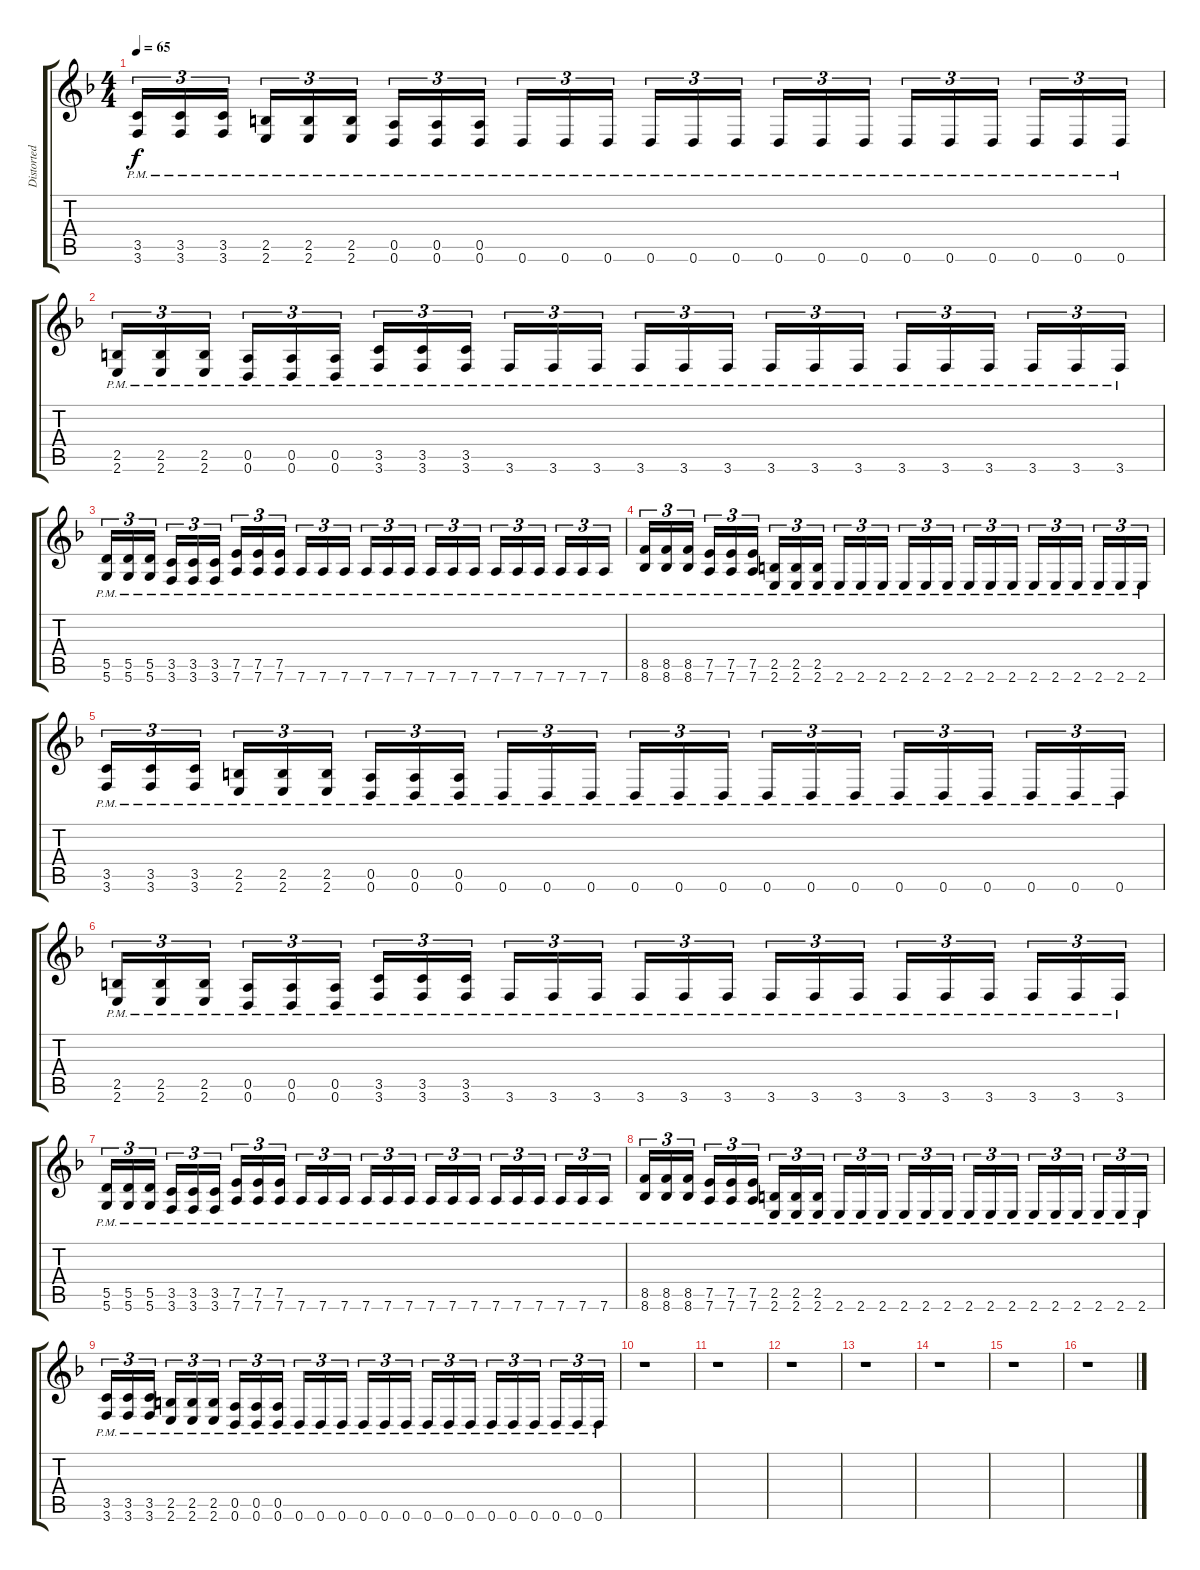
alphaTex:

\track ("Distorted Guitar 1" "Distorted ") {instrument distortionguitar}
\staff {score tabs}
\tuning (E4 B3 G3 D3 A2 D2) {hide}
\ts (4 4)
\tempo 65
\clef g2
\ks f
(3.5{pm} 3.6{pm}).16{tu (3 2) dy f} (3.5{pm} 3.6{pm}).16{tu (3 2)} (3.5{pm} 3.6{pm}).16{tu (3 2) beam splitsecondary} (2.5{pm} 2.6{pm}).16{tu (3 2)} (2.5{pm} 2.6{pm}).16{tu (3 2)} (2.5{pm} 2.6{pm}).16{tu (3 2)} (0.5{pm} 0.6{pm}).16{tu (3 2)} (0.5{pm} 0.6{pm}).16{tu (3 2)} (0.5{pm} 0.6{pm}).16{tu (3 2) beam splitsecondary} 0.6{pm}.16{tu (3 2)} 0.6{pm}.16{tu (3 2)} 0.6{pm}.16{tu (3 2)} 0.6{pm}.16{tu (3 2)} 0.6{pm}.16{tu (3 2)} 0.6{pm}.16{tu (3 2) beam splitsecondary} 0.6{pm}.16{tu (3 2)} 0.6{pm}.16{tu (3 2)} 0.6{pm}.16{tu (3 2)} 0.6{pm}.16{tu (3 2)} 0.6{pm}.16{tu (3 2)} 0.6{pm}.16{tu (3 2) beam splitsecondary} 0.6{pm}.16{tu (3 2)} 0.6{pm}.16{tu (3 2)} 0.6{pm}.16{tu (3 2)} |
(2.5{pm} 2.6{pm}).16{tu (3 2)} (2.5{pm} 2.6{pm}).16{tu (3 2)} (2.5{pm} 2.6{pm}).16{tu (3 2) beam splitsecondary} (0.5{pm} 0.6{pm}).16{tu (3 2)} (0.5{pm} 0.6{pm}).16{tu (3 2)} (0.5{pm} 0.6{pm}).16{tu (3 2)} (3.5{pm} 3.6{pm}).16{tu (3 2)} (3.5{pm} 3.6{pm}).16{tu (3 2)} (3.5{pm} 3.6{pm}).16{tu (3 2) beam splitsecondary} 3.6{pm}.16{tu (3 2)} 3.6{pm}.16{tu (3 2)} 3.6{pm}.16{tu (3 2)} 3.6{pm}.16{tu (3 2)} 3.6{pm}.16{tu (3 2)} 3.6{pm}.16{tu (3 2) beam splitsecondary} 3.6{pm}.16{tu (3 2)} 3.6{pm}.16{tu (3 2)} 3.6{pm}.16{tu (3 2)} 3.6{pm}.16{tu (3 2)} 3.6{pm}.16{tu (3 2)} 3.6{pm}.16{tu (3 2) beam splitsecondary} 3.6{pm}.16{tu (3 2)} 3.6{pm}.16{tu (3 2)} 3.6{pm}.16{tu (3 2)} |
(5.5{pm} 5.6{pm}).16{tu (3 2)} (5.5{pm} 5.6{pm}).16{tu (3 2)} (5.5{pm} 5.6{pm}).16{tu (3 2) beam splitsecondary} (3.5{pm} 3.6{pm}).16{tu (3 2)} (3.5{pm} 3.6{pm}).16{tu (3 2)} (3.5{pm} 3.6{pm}).16{tu (3 2)} (7.5{pm} 7.6{pm}).16{tu (3 2)} (7.5{pm} 7.6{pm}).16{tu (3 2)} (7.5{pm} 7.6{pm}).16{tu (3 2) beam splitsecondary} 7.6{pm}.16{tu (3 2)} 7.6{pm}.16{tu (3 2)} 7.6{pm}.16{tu (3 2)} 7.6{pm}.16{tu (3 2)} 7.6{pm}.16{tu (3 2)} 7.6{pm}.16{tu (3 2) beam splitsecondary} 7.6{pm}.16{tu (3 2)} 7.6{pm}.16{tu (3 2)} 7.6{pm}.16{tu (3 2)} 7.6{pm}.16{tu (3 2)} 7.6{pm}.16{tu (3 2)} 7.6{pm}.16{tu (3 2) beam splitsecondary} 7.6{pm}.16{tu (3 2)} 7.6{pm}.16{tu (3 2)} 7.6{pm}.16{tu (3 2)} |
(8.5{pm} 8.6{pm}).16{tu (3 2)} (8.5{pm} 8.6{pm}).16{tu (3 2)} (8.5{pm} 8.6{pm}).16{tu (3 2) beam splitsecondary} (7.5{pm} 7.6{pm}).16{tu (3 2)} (7.5{pm} 7.6{pm}).16{tu (3 2)} (7.5{pm} 7.6{pm}).16{tu (3 2)} (2.5{pm} 2.6{pm}).16{tu (3 2)} (2.5{pm} 2.6{pm}).16{tu (3 2)} (2.5{pm} 2.6{pm}).16{tu (3 2) beam splitsecondary} 2.6{pm}.16{tu (3 2)} 2.6{pm}.16{tu (3 2)} 2.6{pm}.16{tu (3 2)} 2.6{pm}.16{tu (3 2)} 2.6{pm}.16{tu (3 2)} 2.6{pm}.16{tu (3 2) beam splitsecondary} 2.6{pm}.16{tu (3 2)} 2.6{pm}.16{tu (3 2)} 2.6{pm}.16{tu (3 2)} 2.6{pm}.16{tu (3 2)} 2.6{pm}.16{tu (3 2)} 2.6{pm}.16{tu (3 2) beam splitsecondary} 2.6{pm}.16{tu (3 2)} 2.6{pm}.16{tu (3 2)} 2.6{pm}.16{tu (3 2)} |
(3.5{pm} 3.6{pm}).16{tu (3 2)} (3.5{pm} 3.6{pm}).16{tu (3 2)} (3.5{pm} 3.6{pm}).16{tu (3 2) beam splitsecondary} (2.5{pm} 2.6{pm}).16{tu (3 2)} (2.5{pm} 2.6{pm}).16{tu (3 2)} (2.5{pm} 2.6{pm}).16{tu (3 2)} (0.5{pm} 0.6{pm}).16{tu (3 2)} (0.5{pm} 0.6{pm}).16{tu (3 2)} (0.5{pm} 0.6{pm}).16{tu (3 2) beam splitsecondary} 0.6{pm}.16{tu (3 2)} 0.6{pm}.16{tu (3 2)} 0.6{pm}.16{tu (3 2)} 0.6{pm}.16{tu (3 2)} 0.6{pm}.16{tu (3 2)} 0.6{pm}.16{tu (3 2) beam splitsecondary} 0.6{pm}.16{tu (3 2)} 0.6{pm}.16{tu (3 2)} 0.6{pm}.16{tu (3 2)} 0.6{pm}.16{tu (3 2)} 0.6{pm}.16{tu (3 2)} 0.6{pm}.16{tu (3 2) beam splitsecondary} 0.6{pm}.16{tu (3 2)} 0.6{pm}.16{tu (3 2)} 0.6{pm}.16{tu (3 2)} |
(2.5{pm} 2.6{pm}).16{tu (3 2)} (2.5{pm} 2.6{pm}).16{tu (3 2)} (2.5{pm} 2.6{pm}).16{tu (3 2) beam splitsecondary} (0.5{pm} 0.6{pm}).16{tu (3 2)} (0.5{pm} 0.6{pm}).16{tu (3 2)} (0.5{pm} 0.6{pm}).16{tu (3 2)} (3.5{pm} 3.6{pm}).16{tu (3 2)} (3.5{pm} 3.6{pm}).16{tu (3 2)} (3.5{pm} 3.6{pm}).16{tu (3 2) beam splitsecondary} 3.6{pm}.16{tu (3 2)} 3.6{pm}.16{tu (3 2)} 3.6{pm}.16{tu (3 2)} 3.6{pm}.16{tu (3 2)} 3.6{pm}.16{tu (3 2)} 3.6{pm}.16{tu (3 2) beam splitsecondary} 3.6{pm}.16{tu (3 2)} 3.6{pm}.16{tu (3 2)} 3.6{pm}.16{tu (3 2)} 3.6{pm}.16{tu (3 2)} 3.6{pm}.16{tu (3 2)} 3.6{pm}.16{tu (3 2) beam splitsecondary} 3.6{pm}.16{tu (3 2)} 3.6{pm}.16{tu (3 2)} 3.6{pm}.16{tu (3 2)} |
(5.5{pm} 5.6{pm}).16{tu (3 2)} (5.5{pm} 5.6{pm}).16{tu (3 2)} (5.5{pm} 5.6{pm}).16{tu (3 2) beam splitsecondary} (3.5{pm} 3.6{pm}).16{tu (3 2)} (3.5{pm} 3.6{pm}).16{tu (3 2)} (3.5{pm} 3.6{pm}).16{tu (3 2)} (7.5{pm} 7.6{pm}).16{tu (3 2)} (7.5{pm} 7.6{pm}).16{tu (3 2)} (7.5{pm} 7.6{pm}).16{tu (3 2) beam splitsecondary} 7.6{pm}.16{tu (3 2)} 7.6{pm}.16{tu (3 2)} 7.6{pm}.16{tu (3 2)} 7.6{pm}.16{tu (3 2)} 7.6{pm}.16{tu (3 2)} 7.6{pm}.16{tu (3 2) beam splitsecondary} 7.6{pm}.16{tu (3 2)} 7.6{pm}.16{tu (3 2)} 7.6{pm}.16{tu (3 2)} 7.6{pm}.16{tu (3 2)} 7.6{pm}.16{tu (3 2)} 7.6{pm}.16{tu (3 2) beam splitsecondary} 7.6{pm}.16{tu (3 2)} 7.6{pm}.16{tu (3 2)} 7.6{pm}.16{tu (3 2)} |
(8.5{pm} 8.6{pm}).16{tu (3 2)} (8.5{pm} 8.6{pm}).16{tu (3 2)} (8.5{pm} 8.6{pm}).16{tu (3 2) beam splitsecondary} (7.5{pm} 7.6{pm}).16{tu (3 2)} (7.5{pm} 7.6{pm}).16{tu (3 2)} (7.5{pm} 7.6{pm}).16{tu (3 2)} (2.5{pm} 2.6{pm}).16{tu (3 2)} (2.5{pm} 2.6{pm}).16{tu (3 2)} (2.5{pm} 2.6{pm}).16{tu (3 2) beam splitsecondary} 2.6{pm}.16{tu (3 2)} 2.6{pm}.16{tu (3 2)} 2.6{pm}.16{tu (3 2)} 2.6{pm}.16{tu (3 2)} 2.6{pm}.16{tu (3 2)} 2.6{pm}.16{tu (3 2) beam splitsecondary} 2.6{pm}.16{tu (3 2)} 2.6{pm}.16{tu (3 2)} 2.6{pm}.16{tu (3 2)} 2.6{pm}.16{tu (3 2)} 2.6{pm}.16{tu (3 2)} 2.6{pm}.16{tu (3 2) beam splitsecondary} 2.6{pm}.16{tu (3 2)} 2.6{pm}.16{tu (3 2)} 2.6{pm}.16{tu (3 2)} |
(3.5{pm} 3.6{pm}).16{tu (3 2)} (3.5{pm} 3.6{pm}).16{tu (3 2)} (3.5{pm} 3.6{pm}).16{tu (3 2) beam splitsecondary} (2.5{pm} 2.6{pm}).16{tu (3 2)} (2.5{pm} 2.6{pm}).16{tu (3 2)} (2.5{pm} 2.6{pm}).16{tu (3 2)} (0.5{pm} 0.6{pm}).16{tu (3 2)} (0.5{pm} 0.6{pm}).16{tu (3 2)} (0.5{pm} 0.6{pm}).16{tu (3 2) beam splitsecondary} 0.6{pm}.16{tu (3 2)} 0.6{pm}.16{tu (3 2)} 0.6{pm}.16{tu (3 2)} 0.6{pm}.16{tu (3 2)} 0.6{pm}.16{tu (3 2)} 0.6{pm}.16{tu (3 2) beam splitsecondary} 0.6{pm}.16{tu (3 2)} 0.6{pm}.16{tu (3 2)} 0.6{pm}.16{tu (3 2)} 0.6{pm}.16{tu (3 2)} 0.6{pm}.16{tu (3 2)} 0.6{pm}.16{tu (3 2) beam splitsecondary} 0.6{pm}.16{tu (3 2)} 0.6{pm}.16{tu (3 2)} 0.6{pm}.16{tu (3 2)} |
r.1 |
r.1 |
r.1 |
r.1 |
r.1 |
r.1 |
r.1
